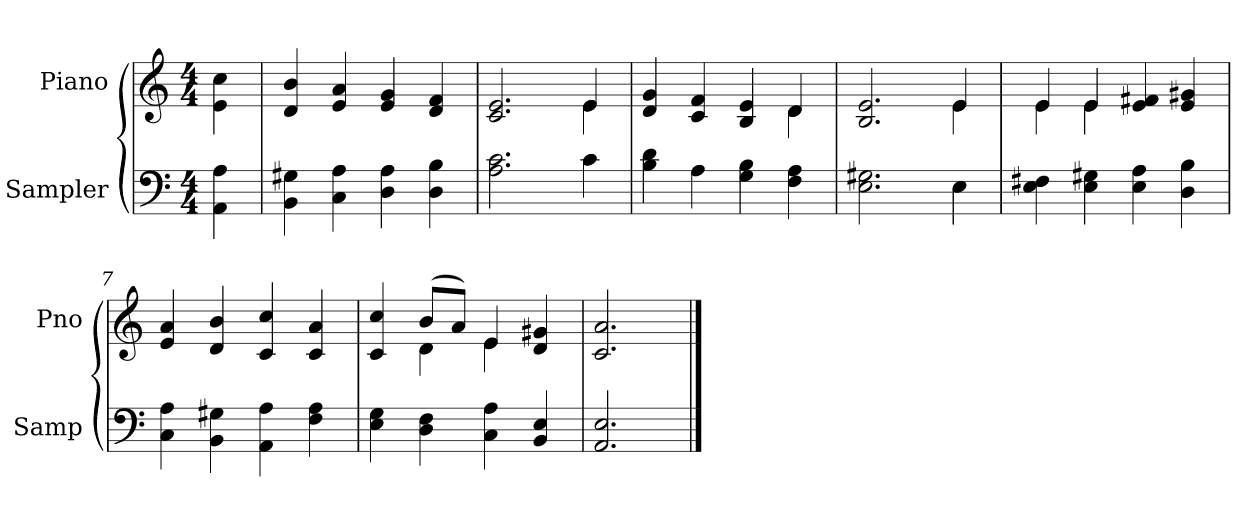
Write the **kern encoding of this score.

**kern	**kern
*part2	*part1
*staff2	*staff1
*I"Sampler	*I"Piano
*I'Samp	*I'Pno
*clefF4	*clefG2
*M4/4	*M4/4
=1	=1
4AA 4A	4e\ 4cc\
=2	=2
4BB 4G#X	4d 4b
4C 4A	4e 4a
4D 4A	4e 4g
4D 4B	4d 4f
=3	=3
*^	*^
2.A 2.c	2.ryy	2.c 2.e	2.ryy
4c\	4c	4e/	4e
*v	*v	*	*
=4	=4	=4
4B 4d	4d 4g	2.ryy
4A	4c 4f	.
4G 4B	4B 4e	.
4F 4A	4d/	4d
=5	=5	=5
*^	*	*
2.E 2.G#X	2.ryy	2.B 2.e	2.ryy
4E\	4E	4e/	4e
*v	*v	*	*
=6	=6	=6
4E 4F#X	4e/	4e
4E 4G#X	4e/	4e
4E 4A	4e 4f#X	2ryy
4D 4B	4e 4g#X	.
*	*v	*v
=7	=7
4C 4A	4e 4a
4BB 4G#X	4d 4b
4AA 4A	4c 4cc
4F 4A	4c 4a
=8	=8
*	*^
4E 4G	4c 4cc	4ryy
4D 4F	(8b/L	4d
.	8a/J)	.
4C 4A	4e/	4e
4BB 4E	4d 4g#X	4ryy
*	*v	*v
=9	=9
2.AA 2.E	2.c 2.a
==	==
*-	*-
